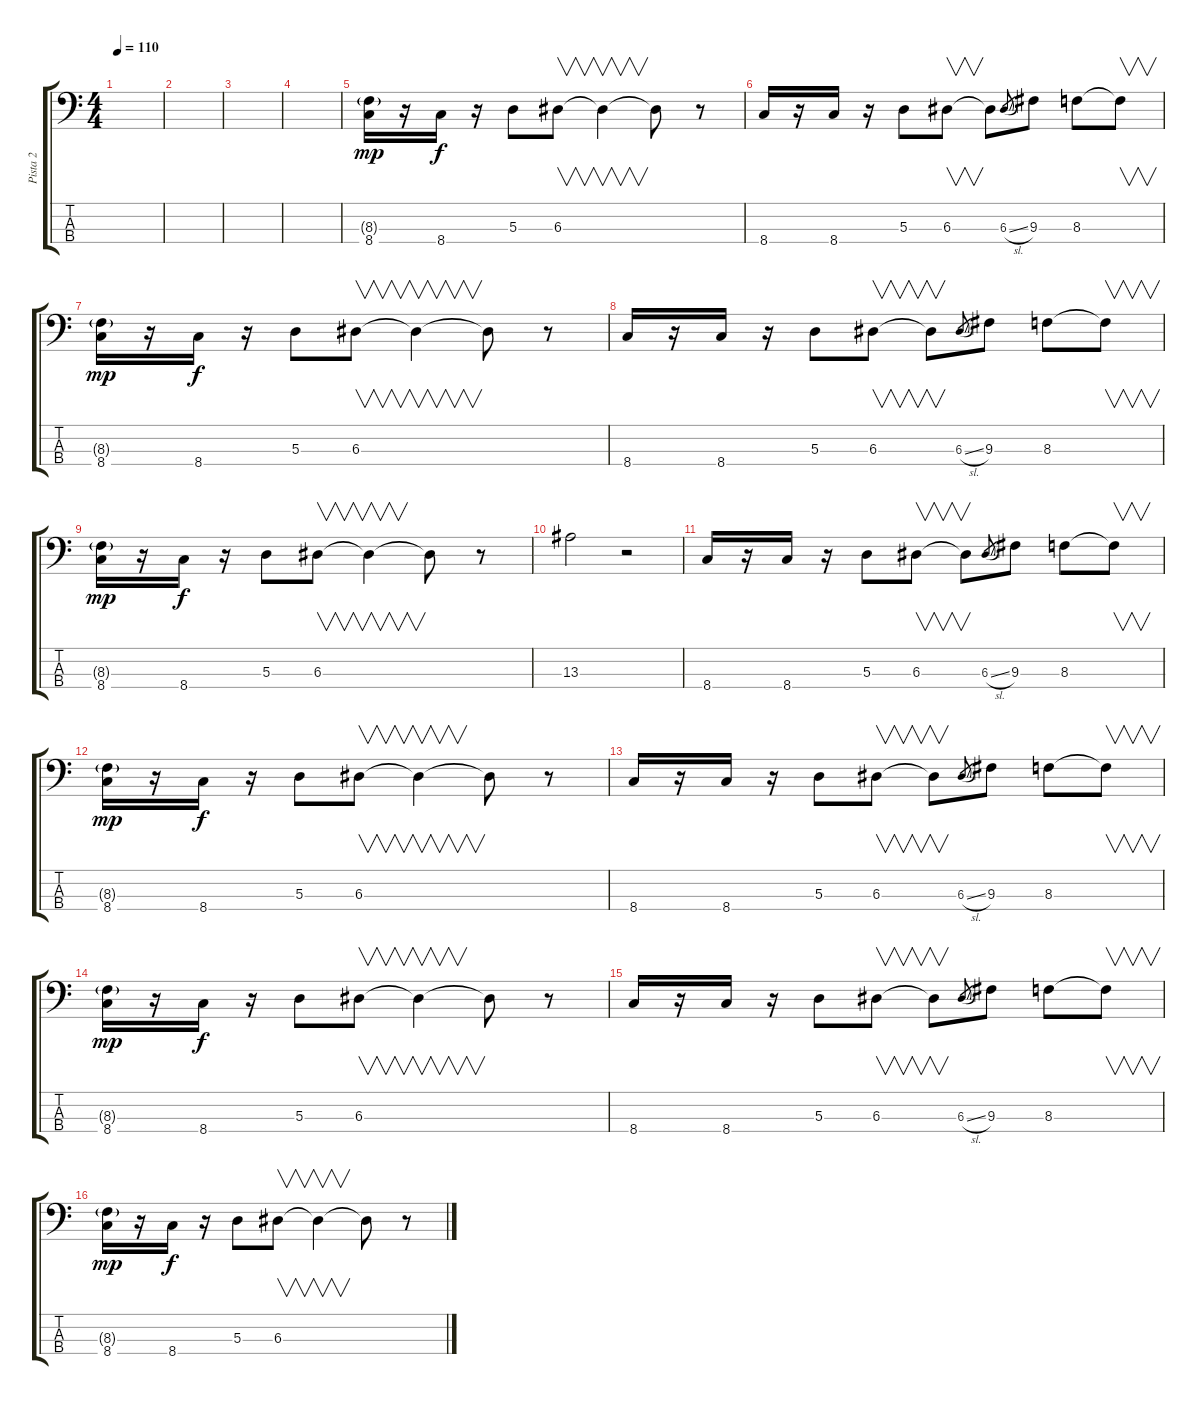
\track ("Pista 2" "Pista 2") {instrument electricbasspick}
\staff {score tabs}
\tuning (G2 D2 A1 E1) {hide}
\ts (4 4)
\tempo 110
\clef f4
\ks c
|
|
|
|
(8.3{g} 8.4).16{dy mp} r.16 8.4.16{dy f} r.16 5.3.8 6.3.8{v} 6.3{t}.4{v} 6.3{t}.8 r.8 |
8.4.16 r.16 8.4.16 r.16 5.3.8 6.3.8{v} 6.3{t}.8{v} 6.3{sl}.8{gr} 9.3.8 8.3.8 8.3{t}.8{v} |
(8.3{g} 8.4).16{dy mp} r.16 8.4.16{dy f} r.16 5.3.8 6.3.8{v} 6.3{t}.4{v} 6.3{t}.8 r.8 |
8.4.16 r.16 8.4.16 r.16 5.3.8 6.3.8{v} 6.3{t}.8{v} 6.3{sl}.8{gr} 9.3.8 8.3.8 8.3{t}.8{v} |
(8.3{g} 8.4).16{dy mp} r.16 8.4.16{dy f} r.16 5.3.8 6.3.8{v} 6.3{t}.4{v} 6.3{t}.8 r.8 |
13.3.2 r.2 |
8.4.16 r.16 8.4.16 r.16 5.3.8 6.3.8{v} 6.3{t}.8{v} 6.3{sl}.8{gr} 9.3.8 8.3.8 8.3{t}.8{v} |
(8.3{g} 8.4).16{dy mp} r.16 8.4.16{dy f} r.16 5.3.8 6.3.8{v} 6.3{t}.4{v} 6.3{t}.8 r.8 |
8.4.16 r.16 8.4.16 r.16 5.3.8 6.3.8{v} 6.3{t}.8{v} 6.3{sl}.8{gr} 9.3.8 8.3.8 8.3{t}.8{v} |
(8.3{g} 8.4).16{dy mp} r.16 8.4.16{dy f} r.16 5.3.8 6.3.8{v} 6.3{t}.4{v} 6.3{t}.8 r.8 |
8.4.16 r.16 8.4.16 r.16 5.3.8 6.3.8{v} 6.3{t}.8{v} 6.3{sl}.8{gr} 9.3.8 8.3.8 8.3{t}.8{v} |
(8.3{g} 8.4).16{dy mp} r.16 8.4.16{dy f} r.16 5.3.8 6.3.8{v} 6.3{t}.4{v} 6.3{t}.8 r.8
